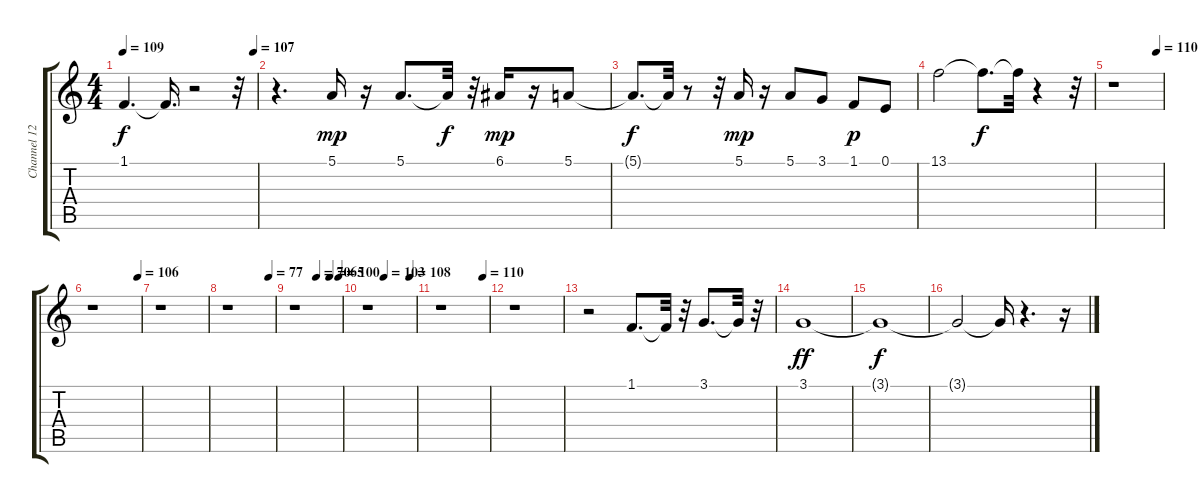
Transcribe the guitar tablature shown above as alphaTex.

\track ("Channel 12" "Channel 12") {instrument choiraahs}
\staff {score tabs}
\tuning (E4 B3 G3 D3 A2 E2) {hide}
\ts (4 4)
\tempo 109
\tempo (107 0.9791666666666666)
\clef g2
\ks c
1.1{t}.4{d dy f} 1.1{t}.16{d} r.2 r.32 |
r.4{d} 5.1.16{dy mp} r.16 5.1.8{d} 5.1{t}.32{dy f} r.32 6.1.16{dy mp} r.16 5.1.8 |
5.1{t}.8{d dy f} 5.1{t}.32 r.8 r.32 5.1.16{dy mp} r.16 5.1.8 3.1.8 1.1.8{dy p} 0.1.8 |
13.1.2 13.1{t}.8{d dy f} 13.1{t}.32 r.4 r.32 |
\tempo (110 0.8854166666666666)
r.1 |
\tempo (106 0.9479166666666666)
r.1 |
r.1 |
\tempo (77 0.8854166666666666)
r.1 |
\tempo (70 0.4791666666666667)
\tempo (65 0.7604166666666666)
\tempo (100 0.9479166666666666)
r.1 |
\tempo (103 0.3541666666666667)
\tempo (108 0.8854166666666666)
r.1 |
\tempo (110 0.8854166666666666)
r.1 |
r.1 |
r.2 1.1.8{d} 1.1{t}.32 r.32 3.1.8{d} 3.1{t}.32 r.32 |
3.1.1{dy ff} |
3.1{t}.1{dy f} |
3.1{t}.2 3.1{t}.16 r.4{d} r.16
